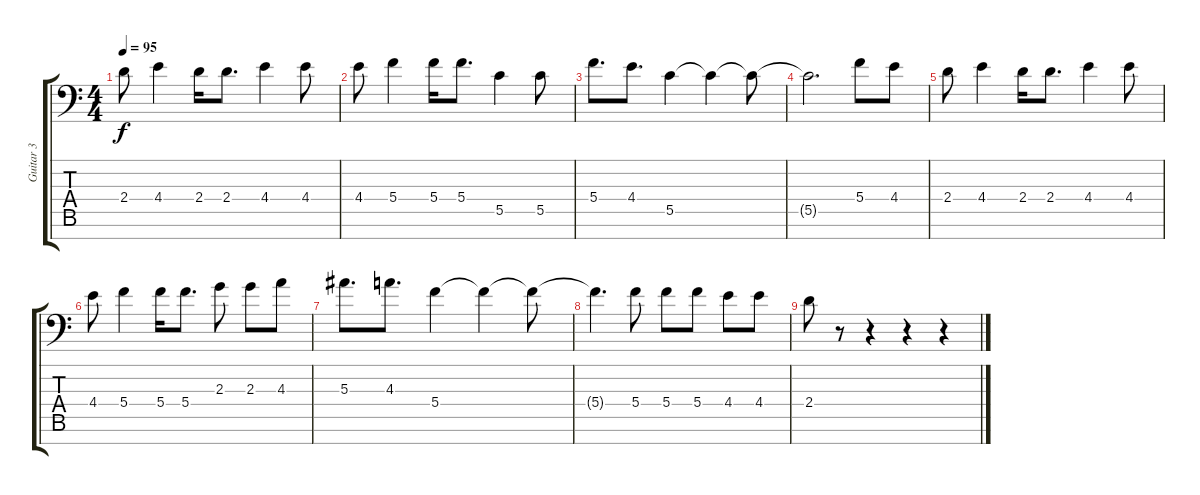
\track ("Guitar 3" "Guitar 3") {instrument distortionguitar}
\staff {score tabs}
\tuning (D4 A3 F3 C3 G2 D2 A1) {hide}
\ts (4 4)
\tempo 95
\clef f4
\ks c
2.4.8{dy f instrument distortionguitar} 4.4.4 2.4.16 2.4.8{d} 4.4.4 4.4.8 |
4.4.8 5.4.4 5.4.16 5.4.8{d} 5.5.4 5.5.8 |
5.4.8{d} 4.4.8{d} 5.5.4 5.5{t}.4 5.5{t}.8 |
5.5{t}.2{d} 5.4.8 4.4.8 |
2.4.8 4.4.4 2.4.16 2.4.8{d} 4.4.4 4.4.8 |
4.4.8 5.4.4 5.4.16 5.4.8{d} 2.3.8 2.3.8 4.3.8 |
5.3.8{d} 4.3.8{d} 5.4.4 5.4{t}.4 5.4{t}.8 |
5.4{t}.4{d} 5.4.8 5.4.8 5.4.8 4.4.8 4.4.8 |
2.4.8 r.8 r.4 r.4 r.4
